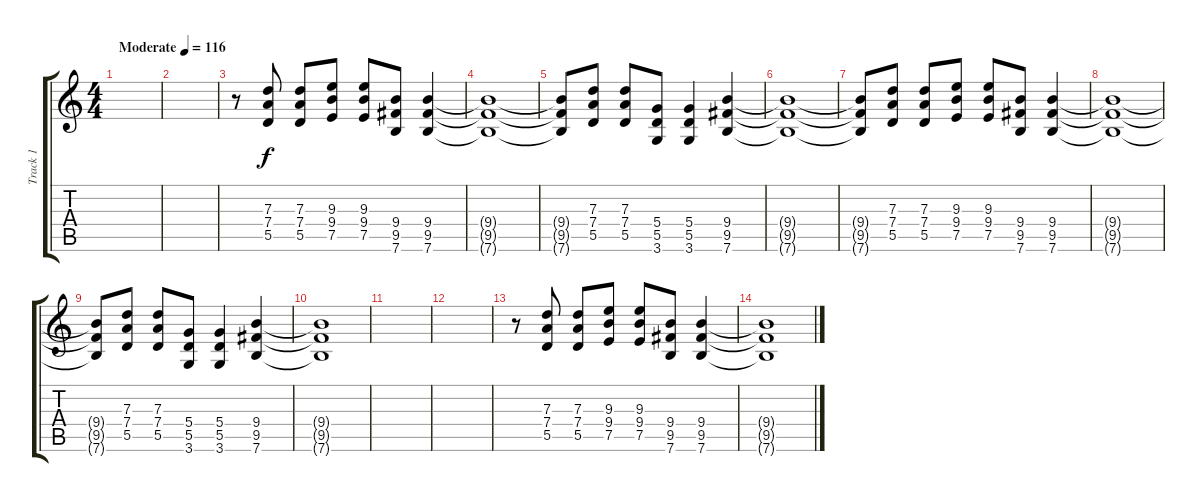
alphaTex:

\track ("Track 1" "Track 1") {instrument overdrivenguitar}
\staff {score tabs}
\tuning (E4 B3 G3 D3 A2 E2) {hide}
\ts (4 4)
\tempo (116 "Moderate")
\clef g2
\ks c
|
|
r.8 (7.3 7.4 5.5).8 (7.3 7.4 5.5).8 (9.3 9.4 7.5).8 (9.3 9.4 7.5).8 (9.4 9.5 7.6).8 (9.4 9.5 7.6).4 |
(9.4{t} 9.5{t} 7.6{t}).1 |
(9.4{t} 9.5{t} 7.6{t}).8 (7.3 7.4 5.5).8 (7.3 7.4 5.5).8 (5.4 5.5 3.6).8 (5.4 5.5 3.6).4 (9.4 9.5 7.6).4 |
(9.4{t} 9.5{t} 7.6{t}).1 |
(9.4{t} 9.5{t} 7.6{t}).8 (7.3 7.4 5.5).8 (7.3 7.4 5.5).8 (9.3 9.4 7.5).8 (9.3 9.4 7.5).8 (9.4 9.5 7.6).8 (9.4 9.5 7.6).4 |
(9.4{t} 9.5{t} 7.6{t}).1 |
(9.4{t} 9.5{t} 7.6{t}).8 (7.3 7.4 5.5).8 (7.3 7.4 5.5).8 (5.4 5.5 3.6).8 (5.4 5.5 3.6).4 (9.4 9.5 7.6).4 |
(9.4{t} 9.5{t} 7.6{t}).1 |
|
|
r.8 (7.3 7.4 5.5).8 (7.3 7.4 5.5).8 (9.3 9.4 7.5).8 (9.3 9.4 7.5).8 (9.4 9.5 7.6).8 (9.4 9.5 7.6).4 |
(9.4{t} 9.5{t} 7.6{t}).1
